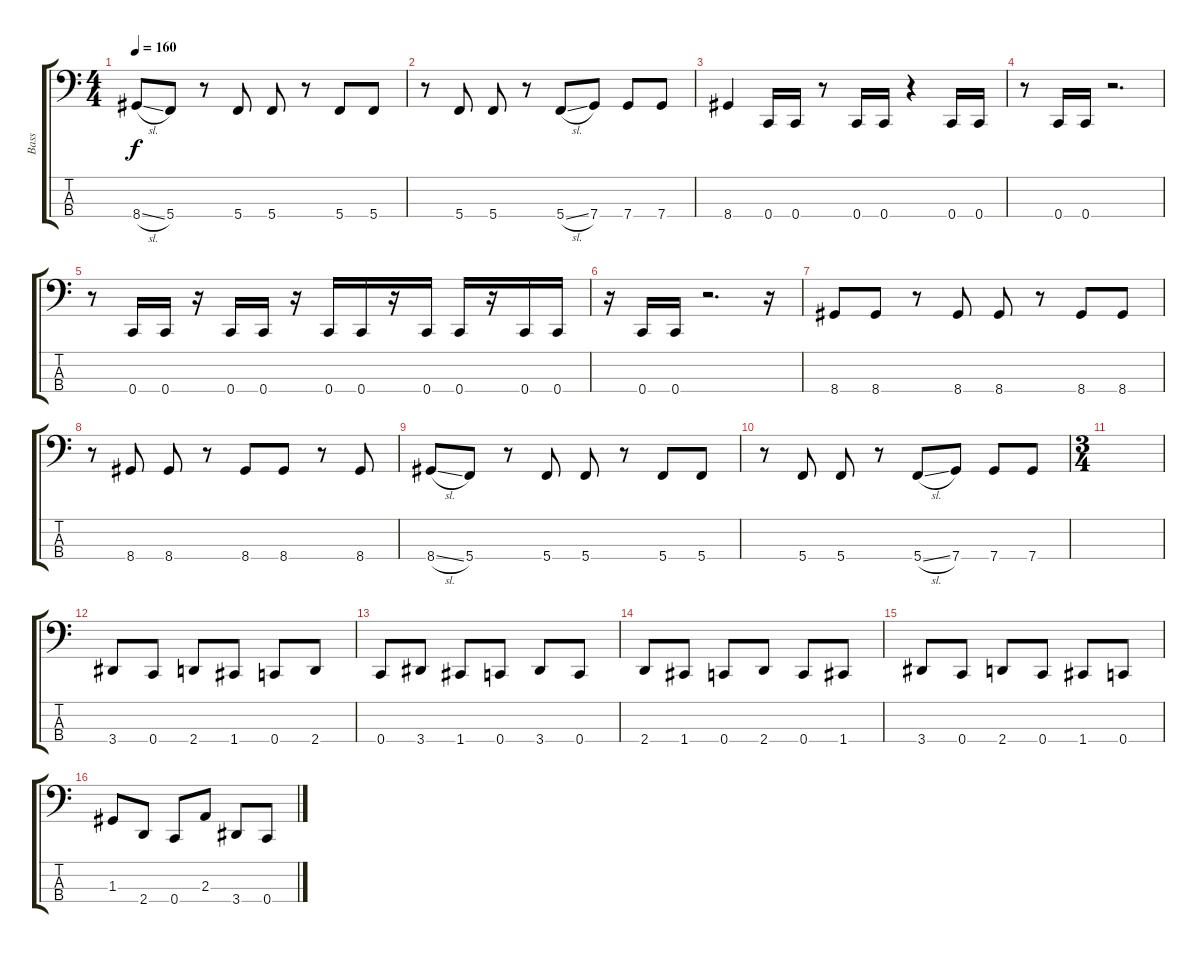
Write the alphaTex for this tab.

\track ("Bass" "Bass") {instrument electricbassfinger}
\staff {score tabs}
\tuning (F2 C2 G1 C1) {hide}
\ts (4 4)
\tempo 160
\clef f4
\ks c
8.4{sl}.8{dy f} 5.4.8 r.8 5.4.8 5.4.8 r.8 5.4.8 5.4.8 |
r.8 5.4.8 5.4.8 r.8 5.4{sl}.8 7.4.8 7.4.8 7.4.8 |
8.4.4 0.4.16 0.4.16 r.8 0.4.16 0.4.16 r.4 0.4.16 0.4.16 |
r.8 0.4.16 0.4.16 r.2{d} |
r.8 0.4.16 0.4.16 r.16 0.4.16 0.4.16 r.16 0.4.16 0.4.16 r.16 0.4.16 0.4.16 r.16 0.4.16 0.4.16 |
r.16 0.4.16 0.4.16 r.2{d} r.16 |
8.4.8 8.4.8 r.8 8.4.8 8.4.8 r.8 8.4.8 8.4.8 |
r.8 8.4.8 8.4.8 r.8 8.4.8 8.4.8 r.8 8.4.8 |
8.4{sl}.8 5.4.8 r.8 5.4.8 5.4.8 r.8 5.4.8 5.4.8 |
r.8 5.4.8 5.4.8 r.8 5.4{sl}.8 7.4.8 7.4.8 7.4.8 |
\ts (3 4)
|
3.4.8 0.4.8 2.4.8 1.4.8 0.4.8 2.4.8 |
0.4.8 3.4.8 1.4.8 0.4.8 3.4.8 0.4.8 |
2.4.8 1.4.8 0.4.8 2.4.8 0.4.8 1.4.8 |
3.4.8 0.4.8 2.4.8 0.4.8 1.4.8 0.4.8 |
1.3.8 2.4.8 0.4.8 2.3.8 3.4.8 0.4.8
